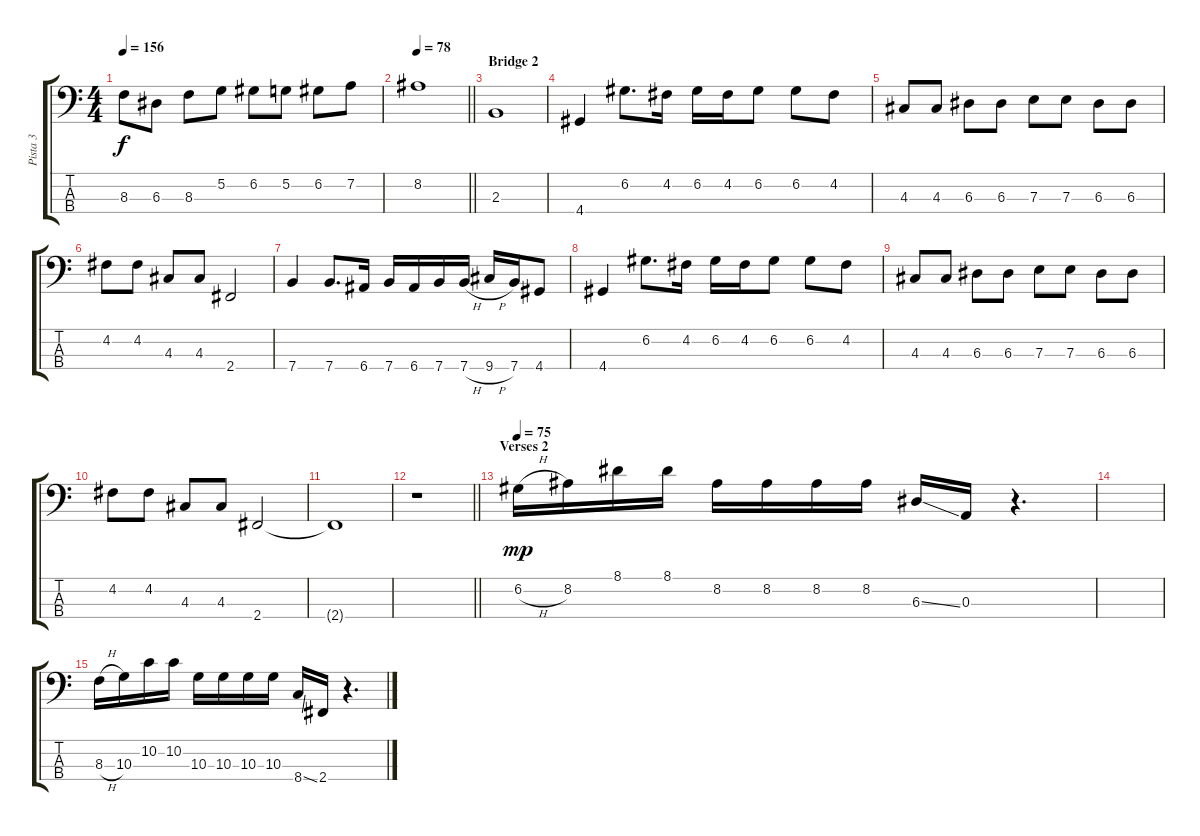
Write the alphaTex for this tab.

\track ("Pista 3" "Pista 3") {instrument electricbassfinger}
\staff {score tabs}
\tuning (G2 D2 A1 E1) {hide}
\ts (4 4)
\tempo 156
\clef f4
\ks c
8.3.8{dy f} 6.3.8 8.3.8 5.2.8 6.2.8 5.2.8 6.2.8 7.2.8 |
\tempo 78
\barLineRight lightlight
8.2.1 |
\section ("" "Bridge 2")
2.3.1 |
4.4.4 6.2.8{d} 4.2.16 6.2.16 4.2.16 6.2.8 6.2.8 4.2.8 |
4.3.8 4.3.8 6.3.8 6.3.8 7.3.8 7.3.8 6.3.8 6.3.8 |
4.2.8 4.2.8 4.3.8 4.3.8 2.4.2 |
7.4.4 7.4.8{d} 6.4.16 7.4.16 6.4.16 7.4.16 7.4{h}.16 9.4{h}.16 7.4.16 4.4.8 |
4.4.4 6.2.8{d} 4.2.16 6.2.16 4.2.16 6.2.8 6.2.8 4.2.8 |
4.3.8 4.3.8 6.3.8 6.3.8 7.3.8 7.3.8 6.3.8 6.3.8 |
4.2.8 4.2.8 4.3.8 4.3.8 2.4.2 |
2.4{t}.1 |
\barLineRight lightlight
r.1 |
\section ("" "Verses 2")
\tempo 75
6.2{h}.16{dy mp} 8.2.16 8.1.16 8.1.16 8.2.16 8.2.16 8.2.16 8.2.16 6.3{ss}.16 0.3.16 r.4{d} |
|
8.3{h}.16 10.3.16 10.2.16 10.2.16 10.3.16 10.3.16 10.3.16 10.3.16 8.4{ss}.16 2.4.16 r.4{d}
